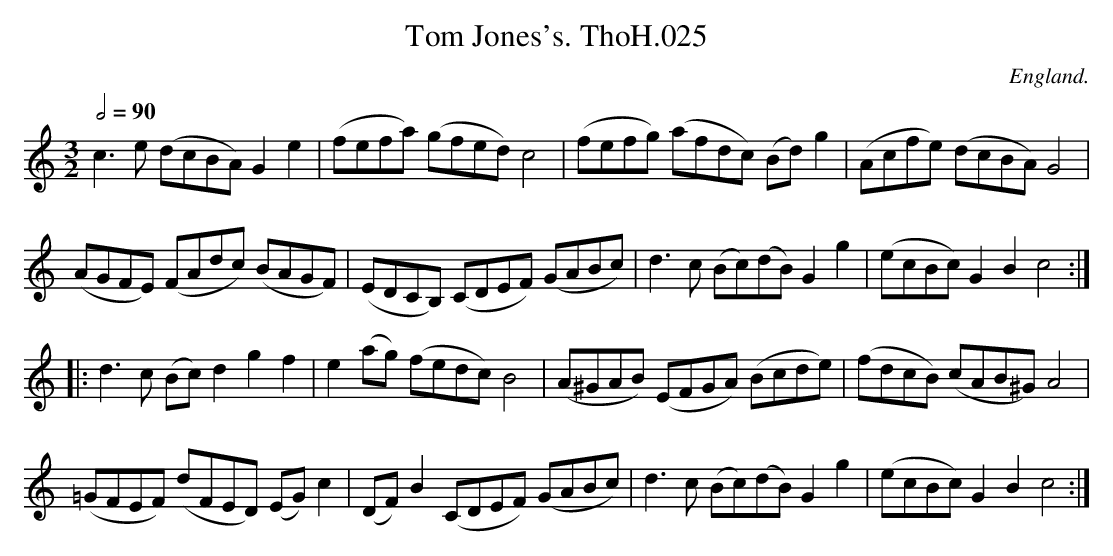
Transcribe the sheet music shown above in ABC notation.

X:1
T:Tom Jones's. ThoH.025
Q:1/2=90
M:3/2
L:1/8
O:England.
K:C
c3e (dcBA)G2e2|(fefa) (gfed)c4|(fefg) (afdc) (Bd)g2|(Acfe) (dcBA)G4|
(AGFE) (FAdc ) (BAGF)|(EDCB,) (CDEF) (GABc)|d3c (Bc)(dB)G2g2|(ecBc)G2B2c4:|
|:d3c (Bc)d2g2f2|e2(ag) (fedc)B4|(A^GAB) (EFGA) (Bcde)|(fdcB) (cAB^G)A4|
(=GFEF) (dFED) (EG)c2|(DF)B2(CDEF) (GABc)|d3c (Bc)(dB)G2g2|(ecBc)G2B2c4:|
